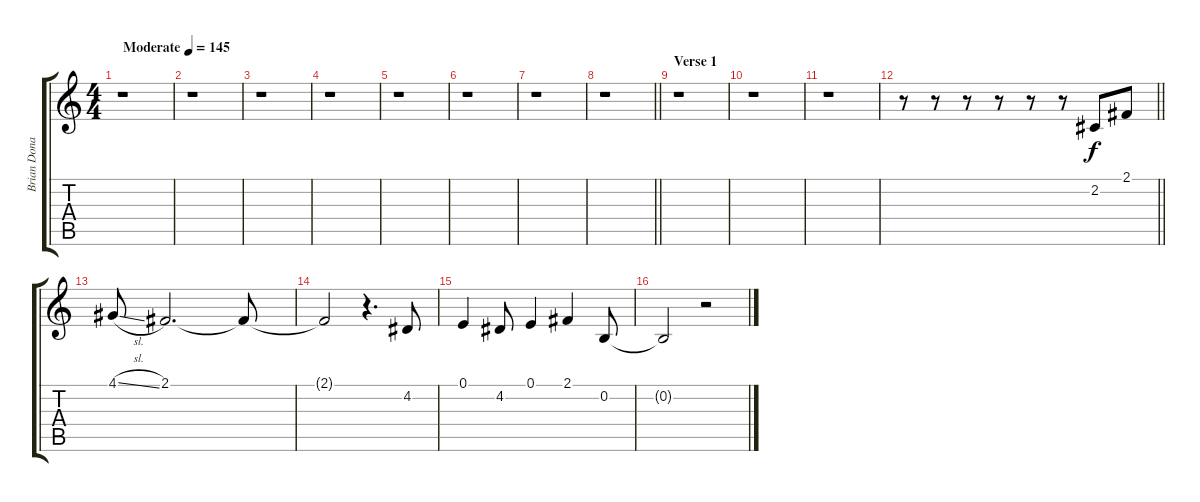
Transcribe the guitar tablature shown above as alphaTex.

\track ("Brian Donahue (Backup Vocals/Harmonies)" "Brian Dona") {instrument clarinet}
\staff {score tabs}
\tuning (E4 B3 G3 D3 A2 E2) {hide}
\ts (4 4)
\tempo (145 "Moderate")
\clef g2
\ks c
r.1{dy f instrument clarinet} |
r.1 |
r.1 |
r.1 |
r.1 |
r.1 |
r.1 |
\barLineRight lightlight
r.1 |
\section ("" "Verse 1")
r.1 |
r.1 |
r.1 |
\barLineRight lightlight
r.8 r.8 r.8 r.8 r.8 r.8 2.2.8 2.1.8 |
4.1{sl}.8 2.1.2{d} 2.1{t}.8 |
2.1{t}.2 r.4{d} 4.2.8 |
0.1.4 4.2.8 0.1.4 2.1.4 0.2.8 |
0.2{t}.2 r.2
